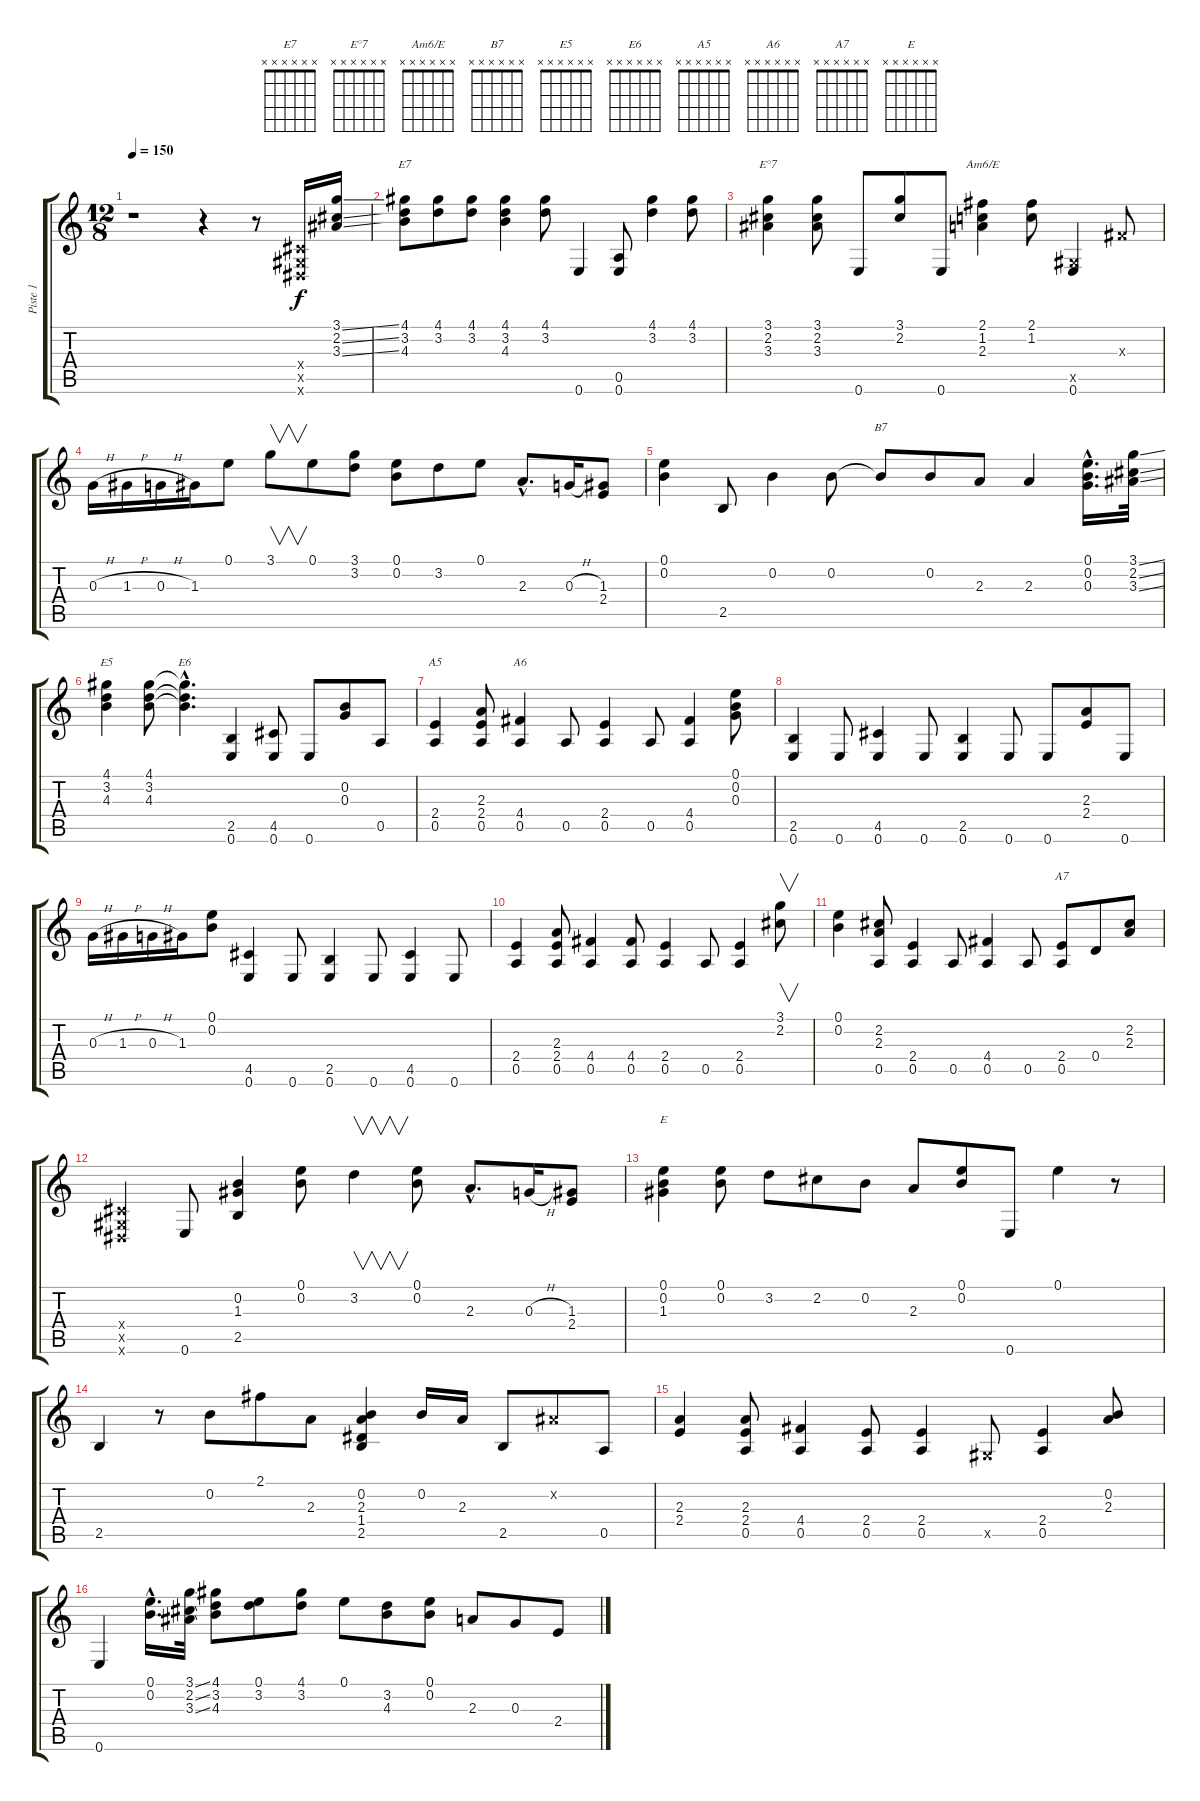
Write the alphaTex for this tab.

\track ("Piste 1" "Piste 1") {instrument acousticguitarsteel}
\staff {score tabs}
\tuning (E4 B3 G3 D3 A2 E2) {hide}
\chord ("E7" x x x x x x) {firstfret 0}
\chord ("E°7" x x x x x x) {firstfret 0}
\chord ("Am6/E" x x x x x x) {firstfret 0}
\chord ("B7" x x x x x x) {firstfret 0}
\chord ("E5" x x x x x x) {firstfret 0}
\chord ("E6" x x x x x x) {firstfret 0}
\chord ("A5" x x x x x x) {firstfret 0}
\chord ("A6" x x x x x x) {firstfret 0}
\chord ("A7" x x x x x x) {firstfret 0}
\chord ("E" x x x x x x) {firstfret 0}
\ts (12 8)
\tempo 150
\clef g2
\ks c
r.1{dy f instrument acousticguitarsteel} r.4 r.8 (-1.4{x} -1.5{x} -1.6{x}).16 (3.1{ss} 2.2{ss} 3.3{ss}).16 |
(4.1 3.2 4.3).8{ch "E7"} (4.1 3.2).8 (4.1 3.2).8 (4.1 3.2 4.3).4 (4.1 3.2).8 0.6.4 (0.5 0.6).8 (4.1 3.2).4 (4.1 3.2).8 |
(3.1 2.2 3.3).4{ch "E°7"} (3.1 2.2 3.3).8 0.6.8 (3.1 2.2).8 0.6.8 (2.1 1.2 2.3).4{ch "Am6/E"} (2.1 1.2).8 (-1.5{x} 0.6).4 -1.3{x}.8 |
0.3{h}.16 1.3{h}.16 0.3{h}.16 1.3.16 0.1.8 3.1.8{v} 0.1.8 (3.1 3.2).8 (0.1 0.2).8 3.2.8 0.1.8 2.3{hac}.8{d} 0.3{h}.16 (1.3 2.4).8 |
(0.1 0.2).4 2.5.8 0.2.4 0.2.8 0.2{t}.8{ch "B7"} 0.2.8 2.3.8 2.3.4 (0.1{hac} 0.2{hac} 0.3{hac}).16{d} (3.1{ss} 2.2{ss} 3.3{ss}).32 |
(4.1 3.2 4.3).4{ch "E5"} (4.1 3.2 4.3).8 (4.1{hac t} 3.2{hac t} 4.3{hac t}).4{d ch "E6"} (2.5 0.6).4 (4.5 0.6).8 0.6.8 (0.2 0.3).8 0.5.8 |
(2.4 0.5).4{ch "A5"} (2.3 2.4 0.5).8 (4.4 0.5).4{ch "A6"} 0.5.8 (2.4 0.5).4 0.5.8 (4.4 0.5).4 (0.1 0.2 0.3).8 |
(2.5 0.6).4 0.6.8 (4.5 0.6).4 0.6.8 (2.5 0.6).4 0.6.8 0.6.8 (2.3 2.4).8 0.6.8 |
0.3{h}.16 1.3{h}.16 0.3{h}.16 1.3.16 (0.1 0.2).8 (4.5 0.6).4 0.6.8 (2.5 0.6).4 0.6.8 (4.5 0.6).4 0.6.8 |
(2.4 0.5).4 (2.3 2.4 0.5).8 (4.4 0.5).4 (4.4 0.5).8 (2.4 0.5).4 0.5.8 (2.4 0.5).4 (3.1 2.2).8{v} |
(0.1 0.2).4 (2.2 2.3 0.5).8 (2.4 0.5).4 0.5.8 (4.4 0.5).4 0.5.8 (2.4 0.5).8{ch "A7"} 0.4.8 (2.2 2.3).8 |
(-1.4{x} -1.5{x} -1.6{x}).4 0.6.8 (0.2 1.3 2.5).4 (0.1 0.2).8 3.2.4{v} (0.1 0.2).8 2.3{hac}.8{d} 0.3{h}.16 (1.3 2.4).8 |
(0.1 0.2 1.3).4{ch "E"} (0.1 0.2).8 3.2.8 2.2.8 0.2.8 2.3.8 (0.1 0.2).8 0.6.8 0.1.4 r.8 |
2.5.4 r.8 0.2.8 2.1.8 2.3.8 (0.2 2.3 1.4 2.5).4 0.2.16 2.3.16 2.5.8 -1.2{x}.8 0.5.8 |
(2.3 2.4).4 (2.3 2.4 0.5).8 (4.4 0.5).4 (2.4 0.5).8 (2.4 0.5).4 -1.5{x}.8 (2.4 0.5).4 (0.2 2.3).8 |
0.6.4 (0.1{hac} 0.2{hac}).16{d} (3.1{ss} 2.2{ss} 3.3{ss}).32 (4.1 3.2 4.3).8 (0.1 3.2).8 (4.1 3.2).8 0.1.8 (3.2 4.3).8 (0.1 0.2).8 2.3.8 0.3.8 2.4.8
